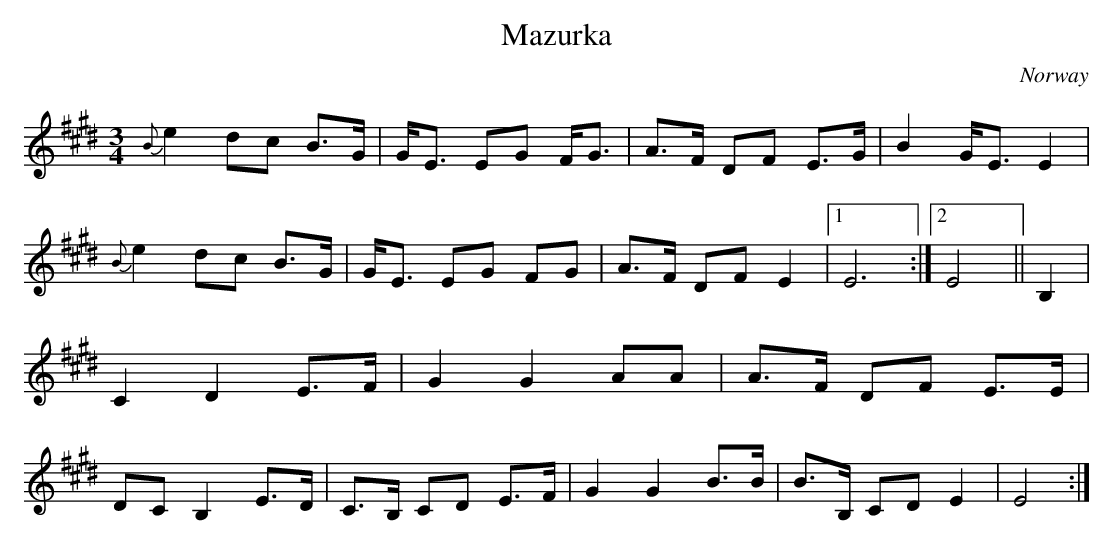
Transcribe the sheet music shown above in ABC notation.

X:1
T:Mazurka
M:3/4
O:Norway
K:E major
{B}e2 dc B>G|G<E EG F<G|A>F DF E>G|B2G<E E2|\
{B}e2 dc B>G|G<E EG FG|A>F DF E2 |1E6 :|2 E4||\
B,2|\
C2 D2 E>F|G2 G2 AA|A>F DF E>E|DC B,2 E>D|\
C>B, CD E>F|G2G2 B>B | B>B, CD E2|E4:|
